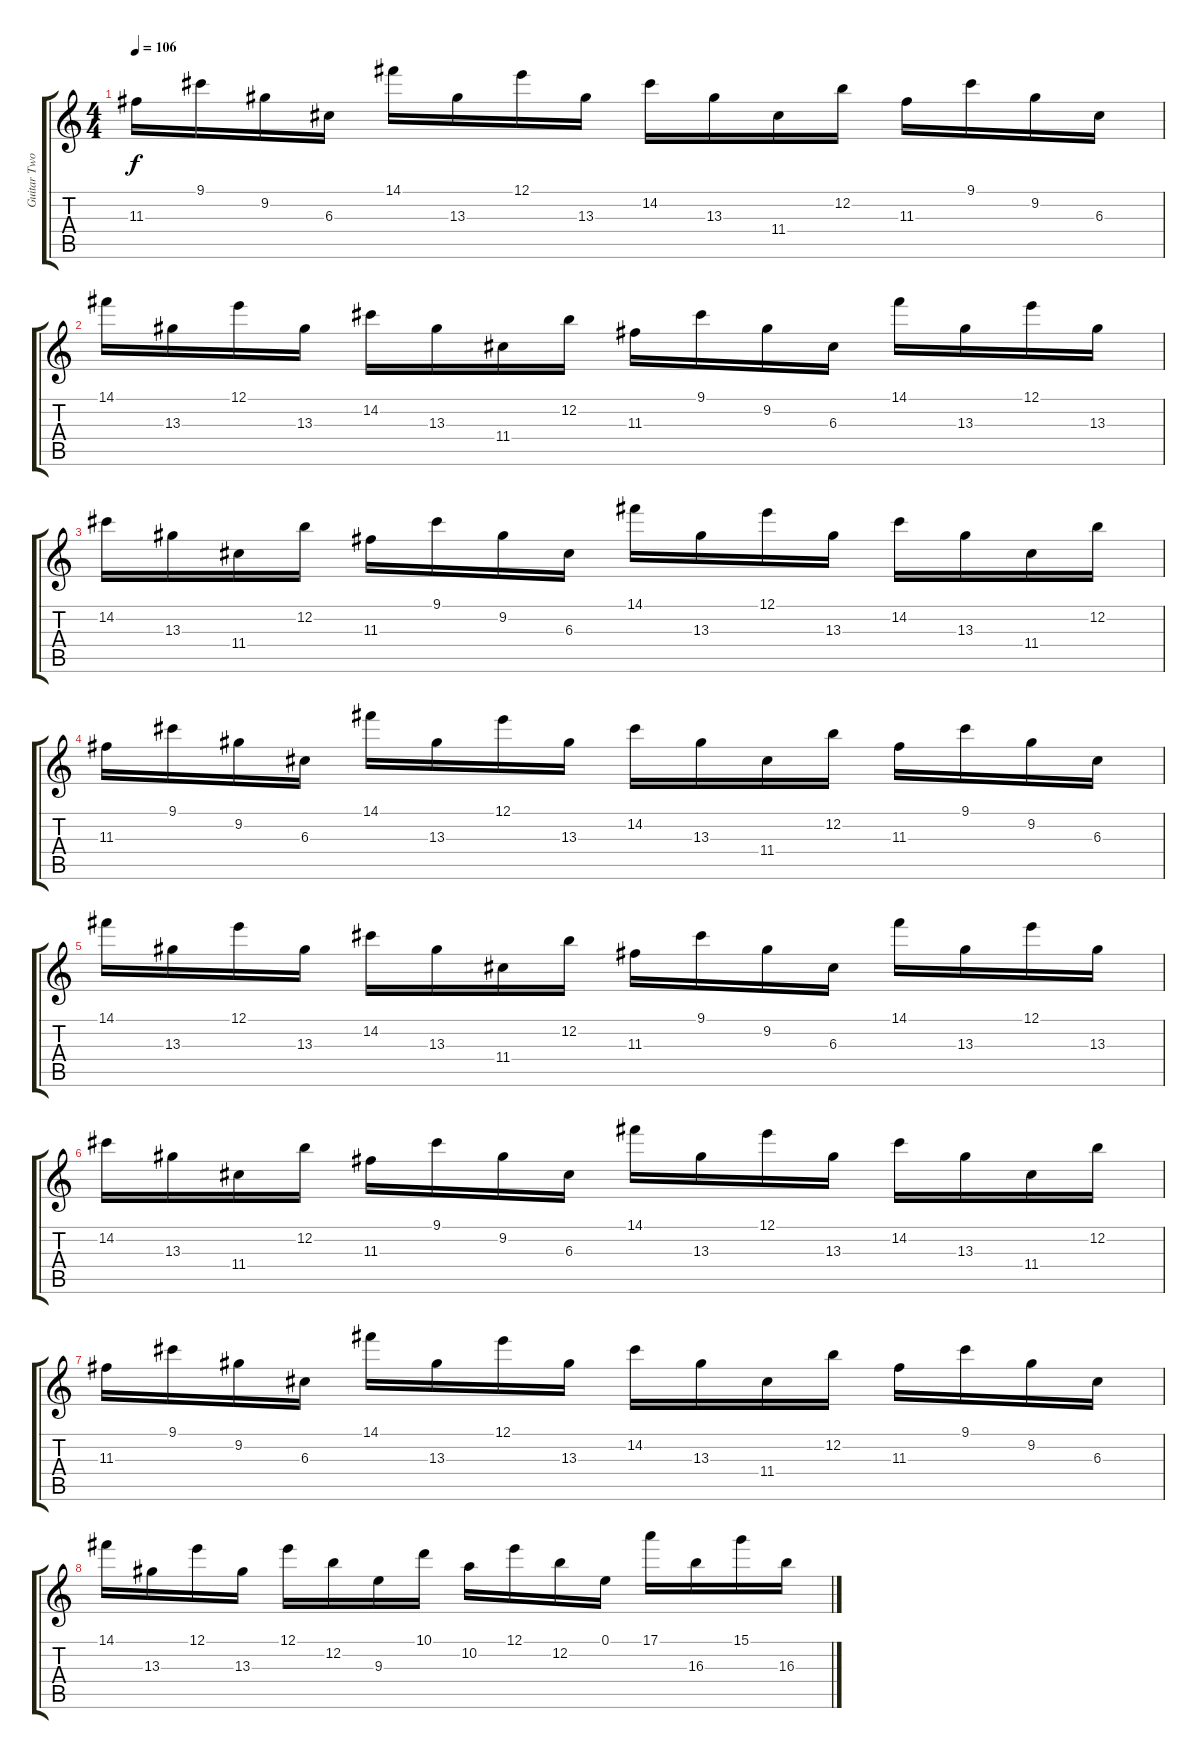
\track ("Guitar Two" "Guitar Two") {instrument distortionguitar}
\staff {score tabs}
\tuning (E4 B3 G3 D3 A2 E2) {hide}
\ts (4 4)
\tempo 106
\clef g2
\ks c
11.3.16{dy f} 9.1.16 9.2.16 6.3.16 14.1.16 13.3.16 12.1.16 13.3.16 14.2.16 13.3.16 11.4.16 12.2.16 11.3.16 9.1.16 9.2.16 6.3.16 |
14.1.16 13.3.16 12.1.16 13.3.16 14.2.16 13.3.16 11.4.16 12.2.16 11.3.16 9.1.16 9.2.16 6.3.16 14.1.16 13.3.16 12.1.16 13.3.16 |
14.2.16 13.3.16 11.4.16 12.2.16 11.3.16 9.1.16 9.2.16 6.3.16 14.1.16 13.3.16 12.1.16 13.3.16 14.2.16 13.3.16 11.4.16 12.2.16 |
11.3.16 9.1.16 9.2.16 6.3.16 14.1.16 13.3.16 12.1.16 13.3.16 14.2.16 13.3.16 11.4.16 12.2.16 11.3.16 9.1.16 9.2.16 6.3.16 |
14.1.16 13.3.16 12.1.16 13.3.16 14.2.16 13.3.16 11.4.16 12.2.16 11.3.16 9.1.16 9.2.16 6.3.16 14.1.16 13.3.16 12.1.16 13.3.16 |
14.2.16 13.3.16 11.4.16 12.2.16 11.3.16 9.1.16 9.2.16 6.3.16 14.1.16 13.3.16 12.1.16 13.3.16 14.2.16 13.3.16 11.4.16 12.2.16 |
11.3.16 9.1.16 9.2.16 6.3.16 14.1.16 13.3.16 12.1.16 13.3.16 14.2.16 13.3.16 11.4.16 12.2.16 11.3.16 9.1.16 9.2.16 6.3.16 |
14.1.16 13.3.16 12.1.16 13.3.16 12.1.16 12.2.16 9.3.16 10.1.16 10.2.16 12.1.16 12.2.16 0.1.16 17.1.16 16.3.16 15.1.16 16.3.16
